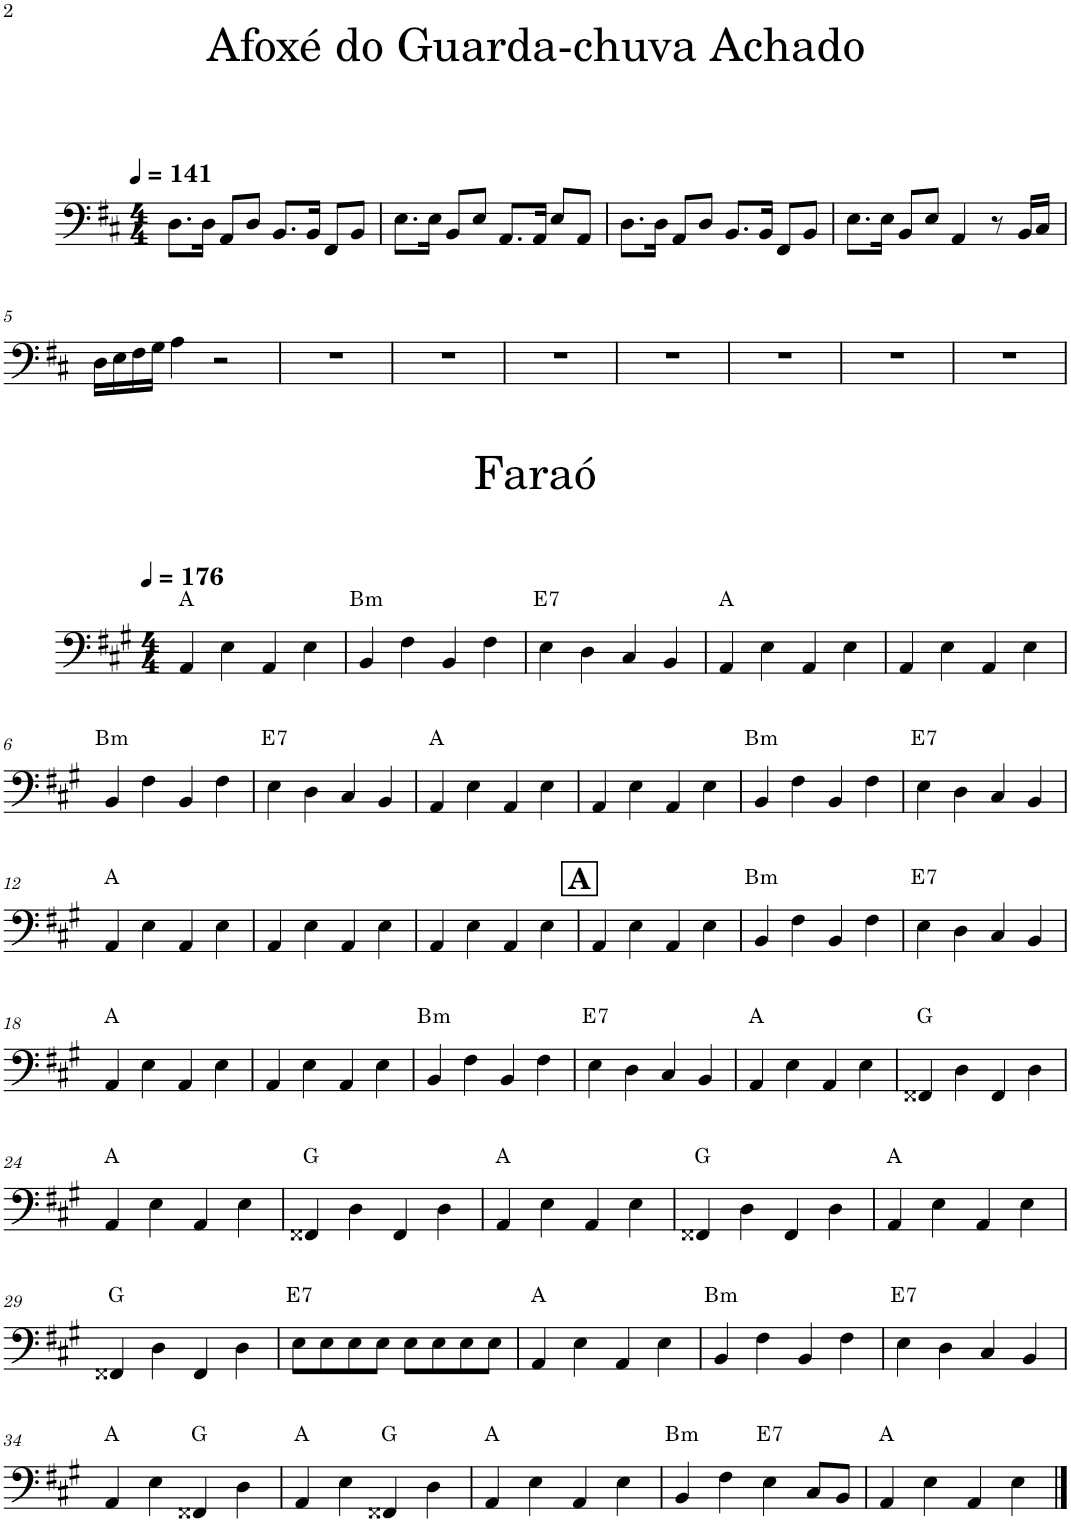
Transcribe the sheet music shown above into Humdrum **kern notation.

**kern	**harte
*part1	*part1
*staff1	*
*I"Bass Guitar	*
*I'B. Guit.	*
!!LO:PB:g=z
*clefF4	*
*Trd7c12	*
*k[f#c#]	*
*M4/4	*
*MM141	*
=1	=1
8.D\L	.
16D\Jk	.
8AA/L	.
8D/J	.
8.BB/L	.
16BB/Jk	.
8FF#/L	.
8BB/J	.
=2	=2
8.E\L	.
16E\Jk	.
8BB/L	.
8E/J	.
8.AA/L	.
16AA/Jk	.
8E/L	.
8AA/J	.
=3	=3
8.D\L	.
16D\Jk	.
8AA/L	.
8D/J	.
8.BB/L	.
16BB/Jk	.
8FF#/L	.
8BB/J	.
=4	=4
8.E\L	.
16E\Jk	.
8BB/L	.
8E/J	.
4AA/	.
8r	.
16BB/LL	.
16C#/JJ	.
!!LO:LB:g=z
=5	=5
16D\LL	.
16E\	.
16F#\	.
16G\JJ	.
4A\	.
2r	.
=6	=6
1r	.
=7	=7
1r	.
=8	=8
1r	.
=9	=9
1r	.
=10	=10
1r	.
=11	=11
1r	.
=12	=12
1r	.
!!LO:LB:g=z
=1	=1
*k[f#c#g#]	*
*M4/4	*
*MM176	*
4AA/	A:maj
4E\	.
4AA/	.
4E\	.
=2	=2
!	!LO:H:kt=m
4BB/	B:min
4F#\	.
4BB/	.
4F#\	.
=3	=3
!	!LO:H:kt=7
4E\	E:7
4D\	.
4C#/	.
4BB/	.
=4	=4
4AA/	A:maj
4E\	.
4AA/	.
4E\	.
=5	=5
4AA/	.
4E\	.
4AA/	.
4E\	.
!!LO:LB:g=z
=6	=6
!	!LO:H:kt=m
4BB/	B:min
4F#\	.
4BB/	.
4F#\	.
=7	=7
!	!LO:H:kt=7
4E\	E:7
4D\	.
4C#/	.
4BB/	.
=8	=8
4AA/	A:maj
4E\	.
4AA/	.
4E\	.
=9	=9
4AA/	.
4E\	.
4AA/	.
4E\	.
=10	=10
!	!LO:H:kt=m
4BB/	B:min
4F#\	.
4BB/	.
4F#\	.
=11	=11
!	!LO:H:kt=7
4E\	E:7
4D\	.
4C#/	.
4BB/	.
!!LO:LB:g=z
=12	=12
4AA/	A:maj
4E\	.
4AA/	.
4E\	.
=13	=13
4AA/	.
4E\	.
4AA/	.
4E\	.
=14	=14
4AA/	.
4E\	.
4AA/	.
4E\	.
!!LO:REH:place=s1:a:B:cj:fs=14:t=A
=15	=15
4AA/	.
4E\	.
4AA/	.
4E\	.
=16	=16
!	!LO:H:kt=m
4BB/	B:min
4F#\	.
4BB/	.
4F#\	.
=17	=17
!	!LO:H:kt=7
4E\	E:7
4D\	.
4C#/	.
4BB/	.
!!LO:LB:g=z
=18	=18
4AA/	A:maj
4E\	.
4AA/	.
4E\	.
=19	=19
4AA/	.
4E\	.
4AA/	.
4E\	.
=20	=20
!	!LO:H:kt=m
4BB/	B:min
4F#\	.
4BB/	.
4F#\	.
=21	=21
!	!LO:H:kt=7
4E\	E:7
4D\	.
4C#/	.
4BB/	.
=22	=22
4AA/	A:maj
4E\	.
4AA/	.
4E\	.
=23	=23
4FF##X/	G:maj
4D\	.
4FF##/	.
4D\	.
!!LO:LB:g=z
=24	=24
4AA/	A:maj
4E\	.
4AA/	.
4E\	.
=25	=25
4FF##X/	G:maj
4D\	.
4FF##/	.
4D\	.
=26	=26
4AA/	A:maj
4E\	.
4AA/	.
4E\	.
=27	=27
4FF##X/	G:maj
4D\	.
4FF##/	.
4D\	.
=28	=28
4AA/	A:maj
4E\	.
4AA/	.
4E\	.
!!LO:LB:g=z
=29	=29
4FF##X/	G:maj
4D\	.
4FF##/	.
4D\	.
=30	=30
!	!LO:H:kt=7
8E\L	E:7
8E\	.
8E\	.
8E\J	.
8E\L	.
8E\	.
8E\	.
8E\J	.
=31	=31
4AA/	A:maj
4E\	.
4AA/	.
4E\	.
=32	=32
!	!LO:H:kt=m
4BB/	B:min
4F#\	.
4BB/	.
4F#\	.
=33	=33
!	!LO:H:kt=7
4E\	E:7
4D\	.
4C#/	.
4BB/	.
!!LO:LB:g=z
=34	=34
4AA/	A:maj
4E\	.
4FF##X/	G:maj
4D\	.
=35	=35
4AA/	A:maj
4E\	.
4FF##X/	G:maj
4D\	.
=36	=36
4AA/	A:maj
4E\	.
4AA/	.
4E\	.
=37	=37
!	!LO:H:kt=m
4BB/	B:min
4F#\	.
!	!LO:H:kt=7
4E\	E:7
8C#/L	.
8BB/J	.
=38	=38
4AA/	A:maj
4E\	.
4AA/	.
4E\	.
==	==
*-	*-
